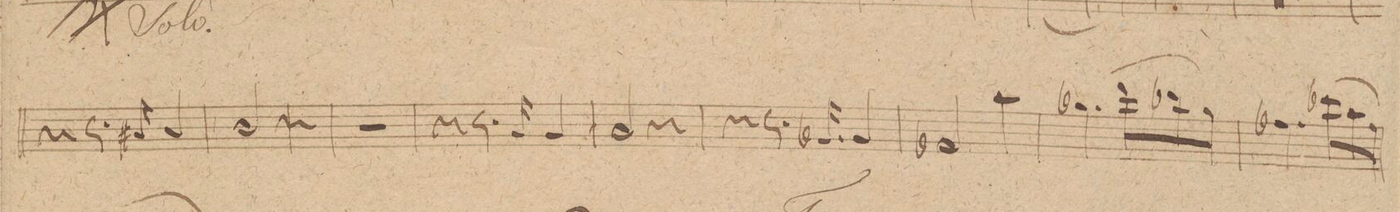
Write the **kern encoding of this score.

**kern	**dynam
*I"Fagotto. 1mo	*
*clefF4	*
*k[]	*
*met(c|)	*
*M3/4	*
4r	.
8.r	.
16C#X/	.
4C#/	.
=93	=93
2D/	.
4r	.
=94	=94
2.r	.
=95	=95
4r	.
8.r	.
16BB/	.
4BB/	.
=96	=96
2C/	.
4r	.
=97	=97
4r	.
8.r	.
16BB-X/	.
4BB-/	.
=98	=98
2AA-X/	.
4c\	.
=99	=99
4.B-X\	.
(8f\L	.
8d-X\	.
8B-\J)	.
=100	=100
4.A-X\	.
(8e-X\L	.
8c\	.
8A-\J)	.
=101	=101
*-	*-
